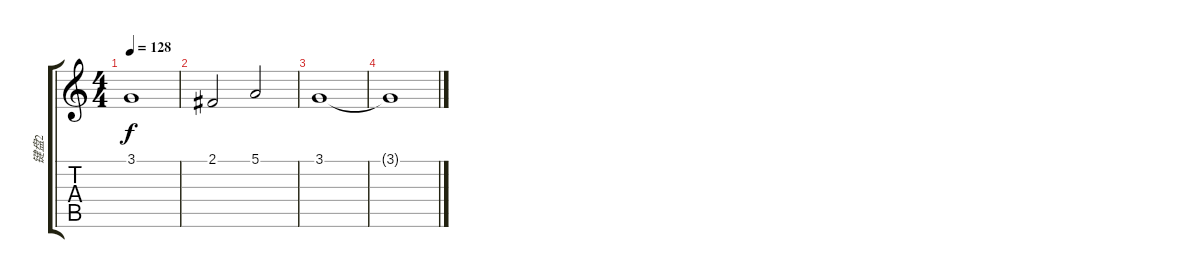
\track ("键盘2" "键盘2") {instrument fx5brightness}
\staff {score tabs}
\tuning (E4 B3 G3 D3 A2 E2) {hide}
\ts (4 4)
\tempo 128
\clef g2
\ks c
3.1.1{dy f} |
2.1.2 5.1.2 |
3.1.1 |
3.1{t}.1
